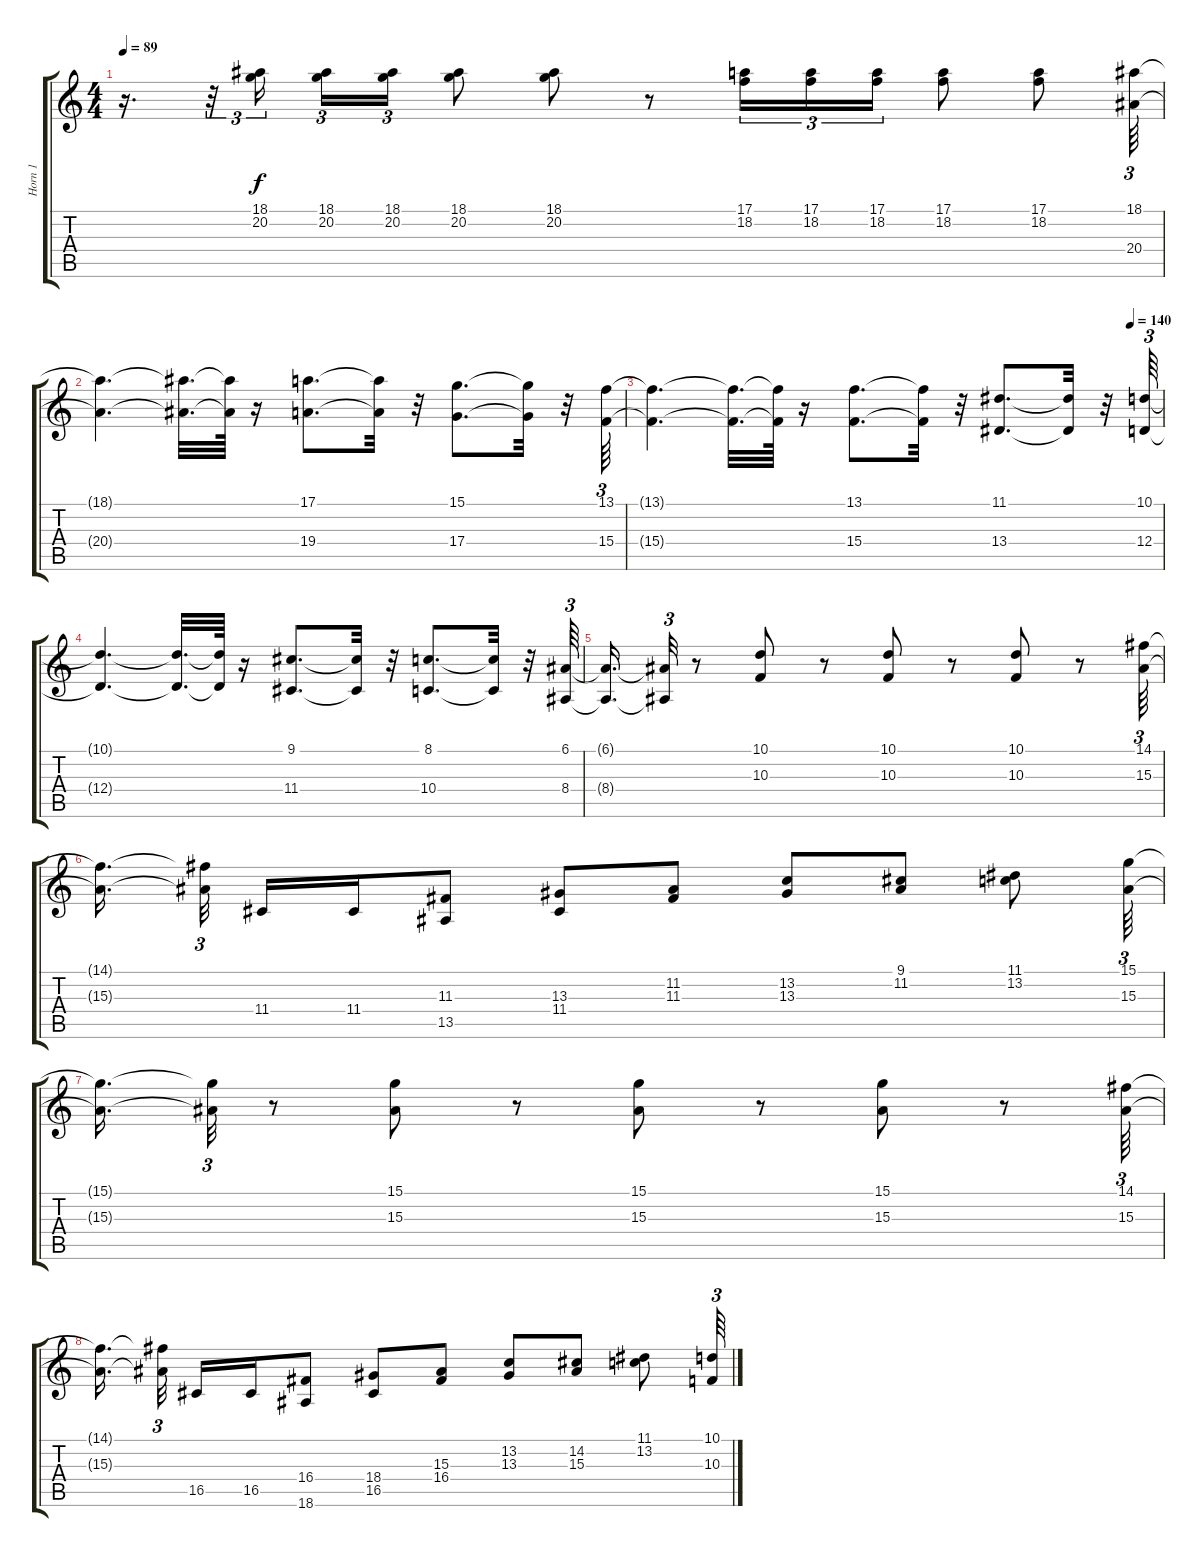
\track ("Horn 1" "Horn 1") {instrument frenchhorn}
\staff {score tabs}
\tuning (E4 B3 G3 D3 A2 E2) {hide}
\ts (4 4)
\tempo 89
\clef g2
\ks c
r.16{d dy f} r.32{tu (3 2)} (18.1 20.2).16{tu (3 2) beam splitsecondary} (18.1 20.2).16{tu (3 2)} (18.1 20.2).16{tu (3 2)} (18.1 20.2).8 (18.1 20.2).8 r.8 (17.1 18.2).16{tu (3 2)} (17.1 18.2).16{tu (3 2)} (17.1 18.2).16{tu (3 2)} (17.1 18.2).8 (17.1 18.2).8 (18.1 20.4).64{tu (3 2)} |
(18.1{t} 20.4{t}).4{d} (18.1{t} 20.4{t}).32{d} (18.1{t} 20.4{t}).64 r.16 (17.1 19.4).8{d} (17.1{t} 19.4{t}).32 r.32 (15.1 17.4).8{d} (15.1{t} 17.4{t}).32 r.32 (13.1 15.4).64{tu (3 2)} |
\tempo (140 0.9375)
(13.1{t} 15.4{t}).4{d} (13.1{t} 15.4{t}).32{d} (13.1{t} 15.4{t}).64 r.16 (13.1 15.4).8{d} (13.1{t} 15.4{t}).32 r.32 (11.1 13.4).8{d} (11.1{t} 13.4{t}).32 r.32 (10.1 12.4).64{tu (3 2)} |
(10.1{t} 12.4{t}).4{d} (10.1{t} 12.4{t}).32{d} (10.1{t} 12.4{t}).64 r.16 (9.1 11.4).8{d} (9.1{t} 11.4{t}).32 r.32 (8.1 10.4).8{d} (8.1{t} 10.4{t}).32 r.32 (6.1 8.4).64{tu (3 2)} |
(6.1{t} 8.4{t}).16{d} (6.1{t} 8.4{t}).32{tu (3 2)} r.8 (10.1 10.3).8 r.8 (10.1 10.3).8 r.8 (10.1 10.3).8 r.8 (14.1 15.3).64{tu (3 2)} |
(14.1{t} 15.3{t}).16{d beam splitsecondary} (14.1{t} 15.3{t}).32{tu (3 2) beam splitsecondary} 11.4.16 11.4.16 (11.3 13.5).8 (13.3 11.4).8 (11.2 11.3).8 (13.2 13.3).8 (9.1 11.2).8 (11.1 13.2).8 (15.1 15.3).64{tu (3 2)} |
(15.1{t} 15.3{t}).16{d} (15.1{t} 15.3{t}).32{tu (3 2)} r.8 (15.1 15.3).8 r.8 (15.1 15.3).8 r.8 (15.1 15.3).8 r.8 (14.1 15.3).64{tu (3 2)} |
(14.1{t} 15.3{t}).16{d beam splitsecondary} (14.1{t} 15.3{t}).32{tu (3 2) beam splitsecondary} 16.5.16 16.5.16 (16.4 18.6).8 (18.4 16.5).8 (15.3 16.4).8 (13.2 13.3).8 (14.2 15.3).8 (11.1 13.2).8 (10.1 10.3).64{tu (3 2)}
